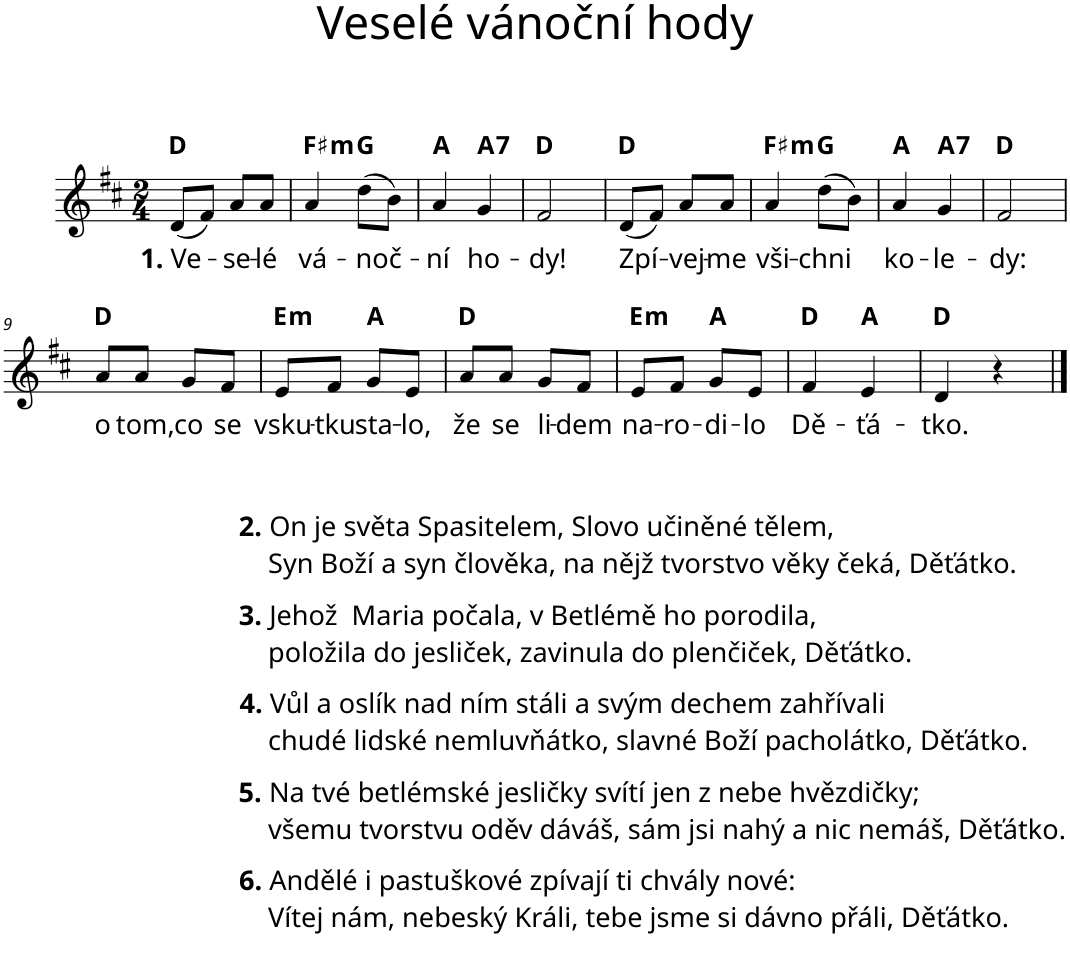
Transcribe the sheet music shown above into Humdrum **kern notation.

**kern	**text	**harte
*part1	*part1	*part1
*staff1	*staff1	*
*I"Piano	*	*
*I'Pno.	*	*
*clefG2	*	*
*k[f#c#]	*	*
*M2/4	*	*
=1	=1	=1
!	!LO:LY:b	!
(8d/L	1. Ve	D:maj
8f#/J)	.	.
!	!LO:LY:b	!
8a/L	-se-	.
!	!LO:LY:b	!
8a/J	-lé	.
=2	=2	=2
!	!LO:LY:b	!LO:H:kt=m
4a/	vá-	F#:min
!	!LO:LY:b	!
(8dd\L	-noč-	G:maj
8b\J)	.	.
=3	=3	=3
!	!LO:LY:b	!
4a/	-ní	A:maj
!	!LO:LY:b	!LO:H:kt=7
4g/	ho-	A:7
=4	=4	=4
!	!LO:LY:b	!
2f#/	-dy!	D:maj
=5	=5	=5
!	!LO:LY:b	!
(8d/L	Zpí-	D:maj
8f#/J)	.	.
!	!LO:LY:b	!
8a/L	-vej-	.
!	!LO:LY:b	!
8a/J	-me	.
=6	=6	=6
!	!LO:LY:b	!LO:H:kt=m
4a/	vši-	F#:min
!	!LO:LY:b	!
(8dd\L	-chni	G:maj
8b\J)	.	.
=7	=7	=7
!	!LO:LY:b	!
4a/	ko-	A:maj
!	!LO:LY:b	!LO:H:kt=7
4g/	-le-	A:7
=8	=8	=8
!	!LO:LY:b	!
2f#/	-dy:	D:maj
!!LO:LB:g=z
=9	=9	=9
!	!LO:LY:b	!
8a/L	o	D:maj
!	!LO:LY:b	!
8a/J	tom,	.
!	!LO:LY:b	!
8g/L	co	.
!	!LO:LY:b	!
8f#/J	se	.
=10	=10	=10
!	!LO:LY:b	!LO:H:kt=m
8e/L	vsku-	E:min
!	!LO:LY:b	!
8f#/J	-tku	.
!	!LO:LY:b	!
8g/L	sta-	A:maj
!	!LO:LY:b	!
8e/J	-lo,	.
=11	=11	=11
!	!LO:LY:b	!
8a/L	že	D:maj
!	!LO:LY:b	!
8a/J	se	.
!	!LO:LY:b	!
8g/L	li-	.
!	!LO:LY:b	!
8f#/J	-dem	.
=12	=12	=12
!	!LO:LY:b	!LO:H:kt=m
8e/L	na-	E:min
!	!LO:LY:b	!
8f#/J	-ro-	.
!	!LO:LY:b	!
8g/L	-di-	A:maj
!	!LO:LY:b	!
8e/J	-lo	.
=13	=13	=13
!	!LO:LY:b	!
4f#/	Dě-	D:maj
!	!LO:LY:b	!
4e/	-ťá-	A:maj
=14	=14	=14
!	!LO:LY:b	!
4d/	-tko.	D:maj
4r	.	.
==	==	==
*-	*-	*-
